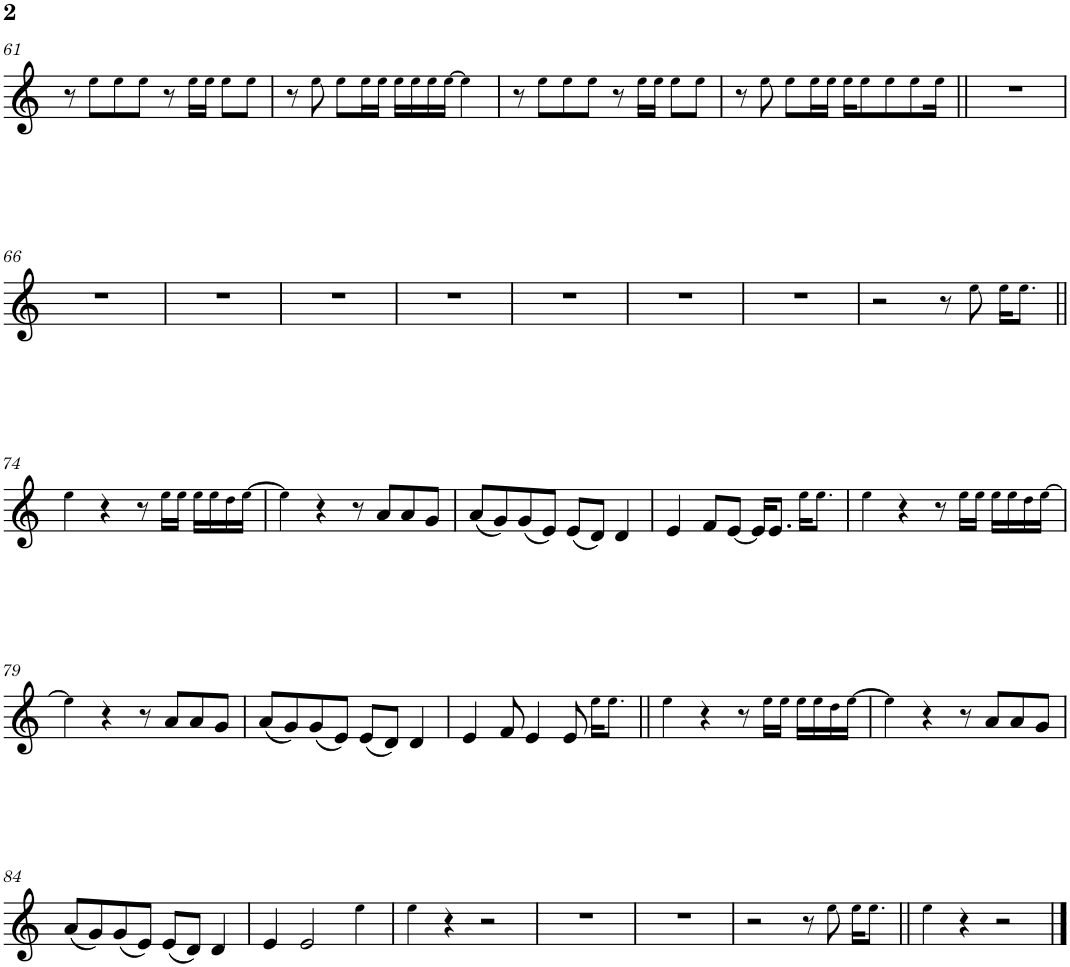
**kern
*part1
*staff1
*I"Bb Trumpet
*I'Bb Tpt.
!!LO:PB:g=z
*clefG2
*Trd1c2
*k[]
*M4/4
=61
8r
8ee!\L
8ee!\
8ee!\J
8r
16ee!\LL
16ee!\JJ
8ee!\L
8ee!\J
=62
8r
8ee!\
8ee!\L
16ee!\L
16ee!\JJ
16ee!\LL
16ee!\
16ee!\
[16ee!\JJ
4ee!\]
=63
8r
8ee!\L
8ee!\
8ee!\J
8r
16ee!\LL
16ee!\JJ
8ee!\L
8ee!\J
=64
8r
8ee!\
8ee!\L
16ee!\L
16ee!\JJ
16ee!\KL
8ee!\
8ee!\
8ee!\
16ee!\Jk
=65||
1r
!!LO:LB:g=z
=66
1r
=67
1r
=68
1r
=69
1r
=70
1r
=71
1r
=72
1r
=73
2r
8r
8ee!\
16ee!\KL
8.ee!\J
!!LO:LB:g=z
=74||
4ee!\
4r
8r
16ee!\LL
16ee!\JJ
16ee!\LL
16ee!\
16dd!\
[16ee!\JJ
=75
4ee!\]
4r
8r
8a/L
8a/
8g/J
=76
(8a/L
8g/)
(8g/
8e/J)
(8e/L
8d/J)
4d/
=77
4e/
8f/L
[8e/J
16e/KL]
8.e/J
16ee!\KL
8.ee!\J
=78
4ee!\
4r
8r
16ee!\LL
16ee!\JJ
16ee!\LL
16ee!\
16dd!\
[16ee!\JJ
!!LO:LB:g=z
=79
4ee!\]
4r
8r
8a/L
8a/
8g/J
=80
(8a/L
8g/)
(8g/
8e/J)
(8e/L
8d/J)
4d/
=81
4e/
8f/
4e/
8e/
16ee!\KL
8.ee!\J
=82||
4ee!\
4r
8r
16ee!\LL
16ee!\JJ
16ee!\LL
16ee!\
16dd!\
[16ee!\JJ
=83
4ee!\]
4r
8r
8a/L
8a/
8g/J
!!LO:LB:g=z
=84
(8a/L
8g/)
(8g/
8e/J)
(8e/L
8d/J)
4d/
=85
4e/
2e/
4ee!\
=86
4ee!\
4r
2r
=87
1r
=88
1r
=89
2r
8r
8ee!\
16ee!\KL
8.ee!\J
=90||
4ee!\
4r
2r
==
*-
